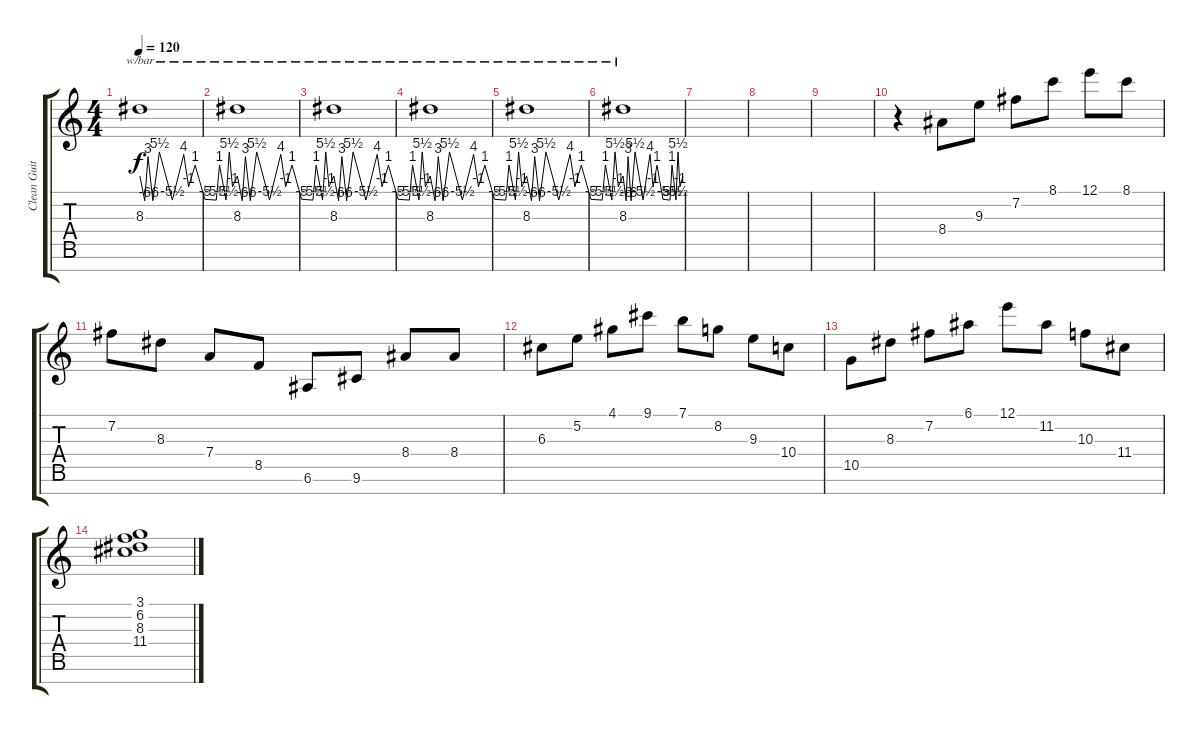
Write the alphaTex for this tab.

\track ("Clean Guitar #1" "Clean Guit") {instrument electricguitarjazz}
\staff {score tabs}
\tuning (E4 B3 G3 D3 A2 E2 B1) {hide}
\ts (4 4)
\tempo 120
\clef g2
\ks c
8.3.1{tbe (custom default 0 0 3 -24 5 12 8 -24 12 22 20 -22 27 16 30 -4 34 4 40 -20 47 -22 49 4 53 -22 55 22 57 -4 60 0) dy f} |
8.3.1{tbe (custom default 0 0 3 -24 5 12 8 -24 12 22 20 -22 27 16 30 -4 34 4 40 -20 47 -22 49 4 53 -22 55 22 57 -4 60 0)} |
8.3.1{tbe (custom default 0 0 3 -24 5 12 8 -24 12 22 20 -22 27 16 30 -4 34 4 40 -20 47 -22 49 4 53 -22 55 22 57 -4 60 0)} |
8.3.1{tbe (custom default 0 0 3 -24 5 12 8 -24 12 22 20 -22 27 16 30 -4 34 4 40 -20 47 -22 49 4 53 -22 55 22 57 -4 60 0)} |
8.3.1{tbe (custom default 0 0 3 -24 5 12 8 -24 12 22 20 -22 27 16 30 -4 34 4 40 -20 47 -22 49 4 53 -22 55 22 57 -4 60 0)} |
8.3.1{tbe (custom default 0 0 3 -24 5 12 8 -24 12 22 20 -22 27 16 30 -4 34 4 40 -20 47 -22 49 4 53 -22 55 22 57 -4 60 0)} |
|
|
|
r.4 8.4.8 9.3.8 7.2.8 8.1.8 12.1.8 8.1.8 |
7.2.8 8.3.8 7.4.8 8.5.8 6.6.8 9.6.8 8.4.8 8.4.8 |
6.3.8 5.2.8 4.1.8 9.1.8 7.1.8 8.2.8 9.3.8 10.4.8 |
10.5.8 8.3.8 7.2.8 6.1.8 12.1.8 11.2.8 10.3.8 11.4.8 |
(3.1 6.2 8.3 11.4).1
